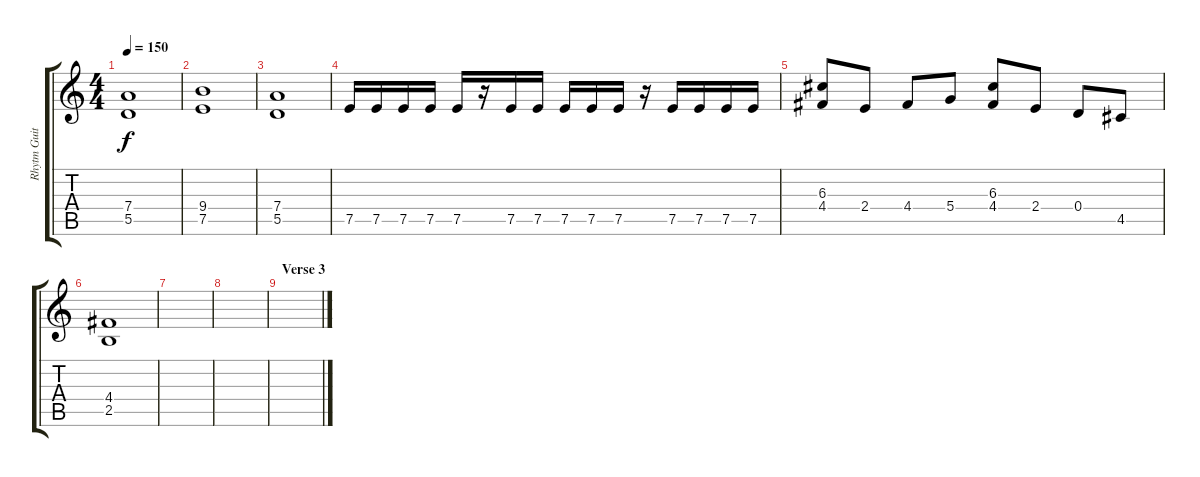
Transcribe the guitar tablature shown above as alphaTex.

\track ("Rhytm Guitar" "Rhytm Guit") {instrument distortionguitar}
\staff {score tabs}
\tuning (E4 B3 G3 D3 A2 E2) {hide}
\ts (4 4)
\tempo 150
\clef g2
\ks c
(7.4 5.5).1{dy f} |
(9.4 7.5).1 |
(7.4 5.5).1 |
7.5.16 7.5.16 7.5.16 7.5.16 7.5.16 r.16 7.5.16 7.5.16 7.5.16 7.5.16 7.5.16 r.16 7.5.16 7.5.16 7.5.16 7.5.16 |
(6.3 4.4).8 2.4.8 4.4.8 5.4.8 (6.3 4.4).8 2.4.8 0.4.8 4.5.8 |
(4.4 2.5).1 |
|
|
\section ("" "Verse 3")
